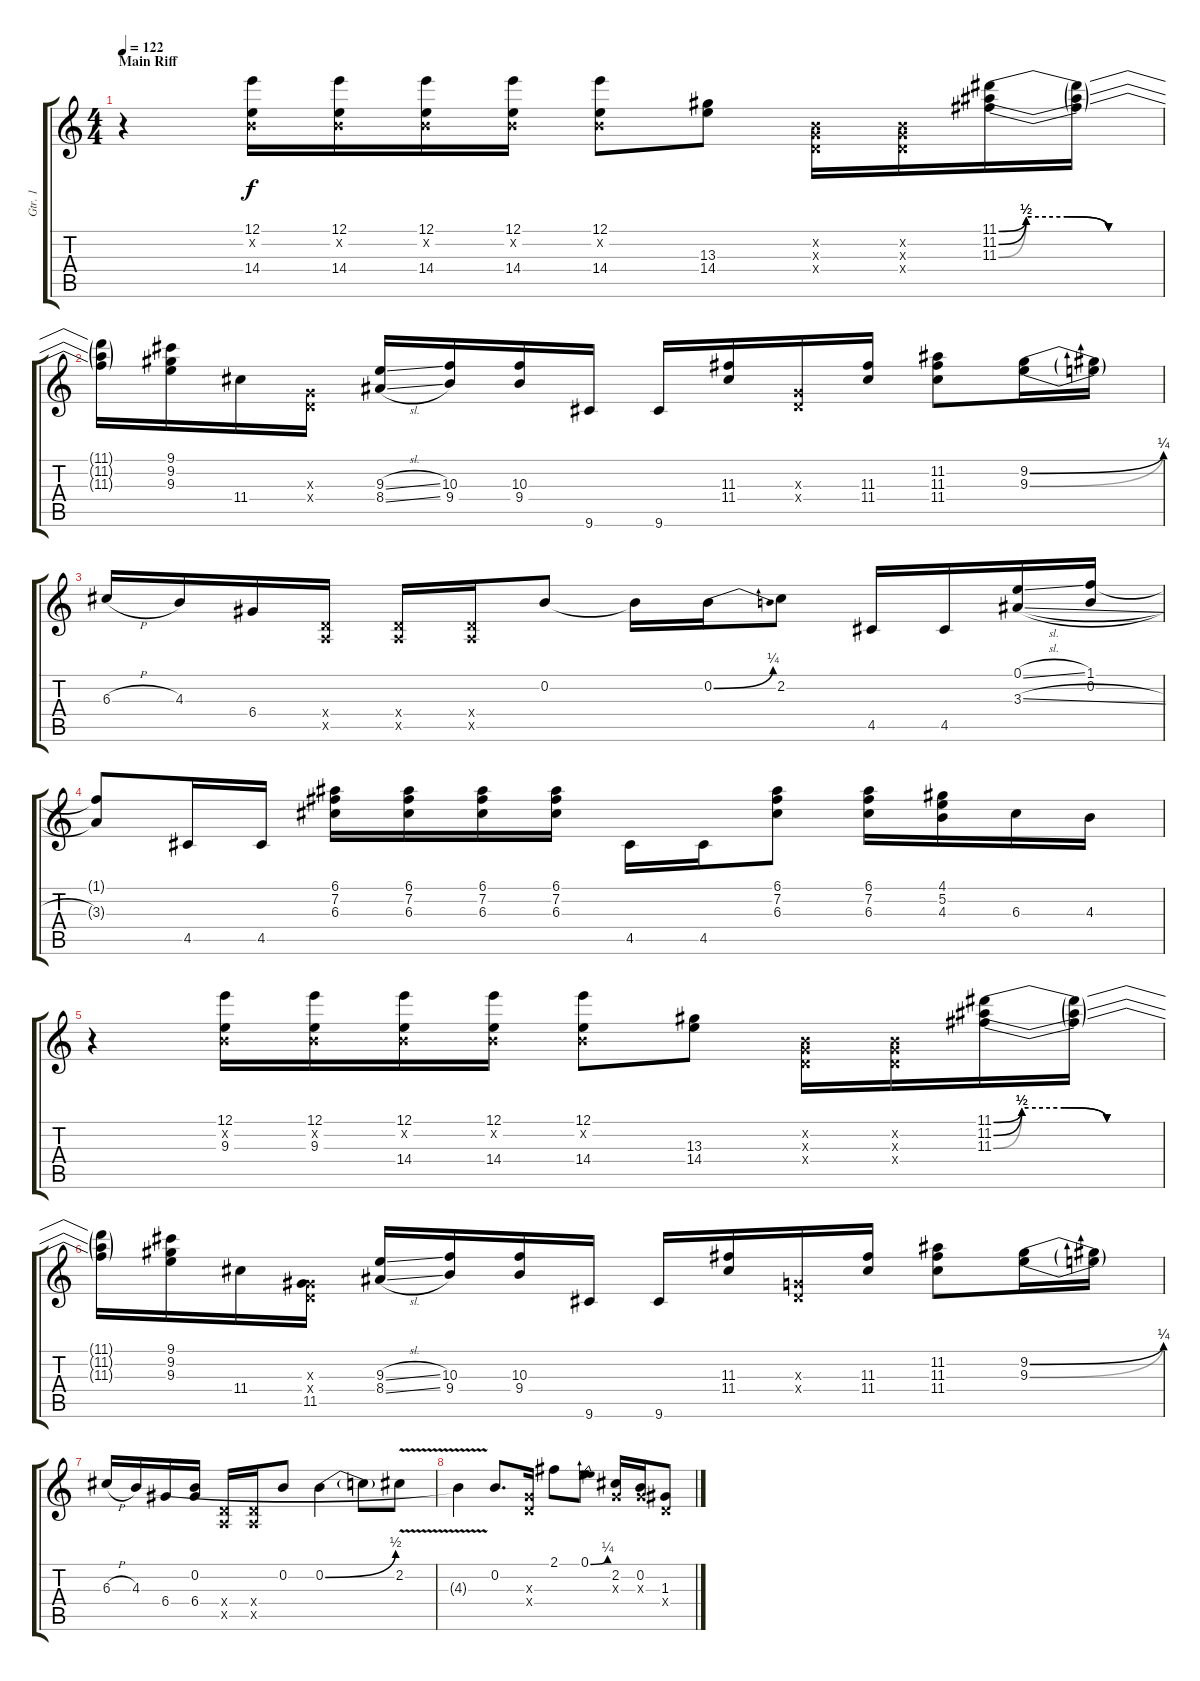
\track ("Gtr. 1" "Gtr. 1") {instrument distortionguitar}
\staff {score tabs}
\tuning (E4 B3 G3 D3 A2 E2) {hide}
\ts (4 4)
\section ("" "Main Riff")
\tempo 122
\clef g2
\ks c
r.4{dy f} (12.1 0.2{x} 14.4).16 (12.1 0.2{x} 14.4).16 (12.1 0.2{x} 14.4).16 (12.1 0.2{x} 14.4).16 (12.1 0.2{x} 14.4).8 (13.3 14.4).8 (0.2{x} 0.3{x} 0.4{x}).16 (0.2{x} 0.3{x} 0.4{x}).16 (11.1{be (custom 0 0 10 2 25 2 40 0 60 0)} 11.2{be (custom 0 0 10 2 25 2 40 0 60 0)} 11.3{be (custom 0 0 10 2 25 2 40 0 60 0)}).16 (11.1{t} 11.2{t} 11.3{t}).16 |
(11.1{t} 11.2{t} 11.3{t}).16 (9.1 9.2 9.3).16 11.4.16 (0.3{x} 0.4{x}).16 (9.3{sl} 8.4{sl}).16 (10.3 9.4).16 (10.3 9.4).16 9.6.16 9.6.16 (11.3 11.4).16 (0.3{x} 0.4{x}).16 (11.3 11.4).16 (11.2 11.3 11.4).8 (9.2{be (bend 0 0 60 1)} 9.3{be (bend 0 0 60 1)}).16 (9.2{t} 9.3{t}).16 |
6.3{h}.16 4.3.16 6.4.16 (0.4{x} 0.5{x}).16 (0.4{x} 0.5{x}).16 (0.4{x} 0.5{x}).16 0.2.8 0.2{t}.16 0.2{be (bend 0 0 60 1)}.16 2.2.8 4.5.16 4.5.16 (0.1{sl} 3.3{sl}).16 (1.1 0.2).16 |
(1.1{t} 3.3{t}).8 4.5.16 4.5.16 (6.1 7.2 6.3).16 (6.1 7.2 6.3).16 (6.1 7.2 6.3).16 (6.1 7.2 6.3).16 4.5.16 4.5.16 (6.1 7.2 6.3).8 (6.1 7.2 6.3).16 (4.1 5.2 4.3).16 6.3.16 4.3.16 |
r.4 (12.1 0.2{x} 9.3).16 (12.1 0.2{x} 9.3).16 (12.1 0.2{x} 14.4).16 (12.1 0.2{x} 14.4).16 (12.1 0.2{x} 14.4).8 (13.3 14.4).8 (0.2{x} 0.3{x} 0.4{x}).16 (0.2{x} 0.3{x} 0.4{x}).16 (11.1{be (custom 0 0 10 2 25 2 40 0 60 0)} 11.2{be (custom 0 0 10 2 25 2 40 0 60 0)} 11.3{be (custom 0 0 10 2 25 2 40 0 60 0)}).16 (11.1{t} 11.2{t} 11.3{t}).16 |
(11.1{t} 11.2{t} 11.3{t}).16 (9.1 9.2 9.3).16 11.4.16 (0.3{x} 0.4{x} 11.5).16 (9.3{sl} 8.4{sl}).16 (10.3 9.4).16 (10.3 9.4).16 9.6.16 9.6.16 (11.3 11.4).16 (0.3{x} 0.4{x}).16 (11.3 11.4).16 (11.2 11.3 11.4).8 (9.2{be (bend 0 0 60 1)} 9.3{be (bend 0 0 60 1)}).16 (9.2{t} 9.3{t}).16 |
6.3{h}.16 4.3.16 6.4.16 (0.2 6.4).16 (0.4{x} 0.5{x}).16 (0.4{x} 0.5{x}).16 0.2.8 0.2{be (bend 0 0 60 2)}.4 0.2{t}.8 2.2{v}.8 |
4.3{v t}.4 0.2.8{d} (0.3{x} 0.4{x}).16 2.1.8 0.1{be (bend 0 0 60 1)}.8 (2.2 0.3{x}).16 (0.2 0.3{x}).16 (1.3 0.4{x}).8
